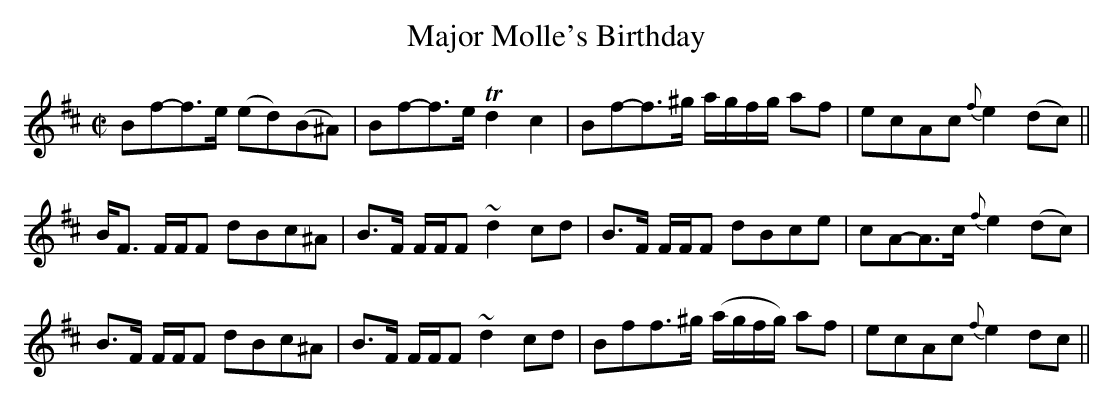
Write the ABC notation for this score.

X:1
T:Major Molle's Birthday
M:C|
L:1/8
K:Bmin
Bf-f>e (ed)(B^A)|Bf-f>e Td2c2|Bf-f>^g a/g/f/g/ af|ecAc {f}e2 (dc)||
B<F F/F/F dBc^A|B>F F/F/F ~d2 cd|B>F F/F/F dBce|cA-A>c {f}e2 (dc)|
B>F F/F/F dBc^A|B>F F/F/F ~d2 cd|Bff>^g (a/g/f/g/) af|ecAc {f}e2 dc||
